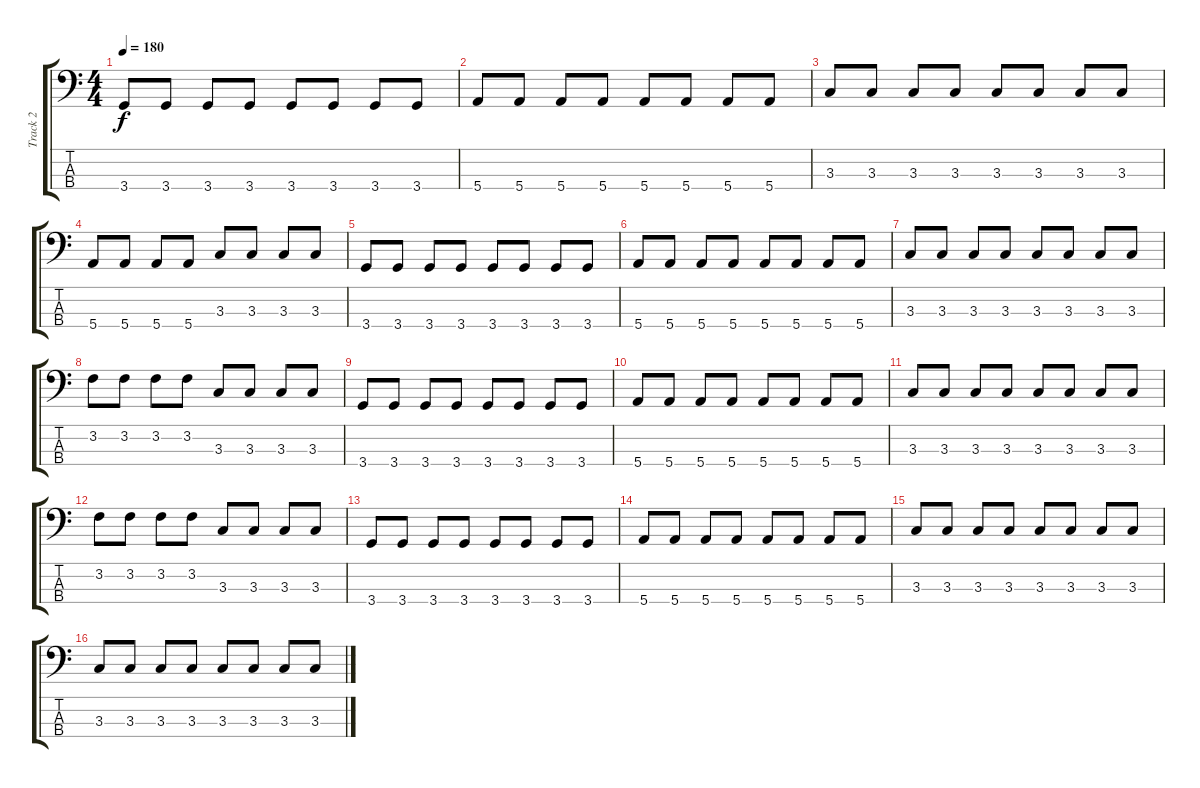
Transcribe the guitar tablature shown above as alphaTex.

\track ("Track 2" "Track 2") {instrument electricbasspick}
\staff {score tabs}
\tuning (G2 D2 A1 E1) {hide}
\ts (4 4)
\tempo 180
\clef f4
\ks c
3.4.8{dy f} 3.4.8 3.4.8 3.4.8 3.4.8 3.4.8 3.4.8 3.4.8 |
5.4.8 5.4.8 5.4.8 5.4.8 5.4.8 5.4.8 5.4.8 5.4.8 |
3.3.8 3.3.8 3.3.8 3.3.8 3.3.8 3.3.8 3.3.8 3.3.8 |
5.4.8 5.4.8 5.4.8 5.4.8 3.3.8 3.3.8 3.3.8 3.3.8 |
3.4.8 3.4.8 3.4.8 3.4.8 3.4.8 3.4.8 3.4.8 3.4.8 |
5.4.8 5.4.8 5.4.8 5.4.8 5.4.8 5.4.8 5.4.8 5.4.8 |
3.3.8 3.3.8 3.3.8 3.3.8 3.3.8 3.3.8 3.3.8 3.3.8 |
3.2.8 3.2.8 3.2.8 3.2.8 3.3.8 3.3.8 3.3.8 3.3.8 |
3.4.8 3.4.8 3.4.8 3.4.8 3.4.8 3.4.8 3.4.8 3.4.8 |
5.4.8 5.4.8 5.4.8 5.4.8 5.4.8 5.4.8 5.4.8 5.4.8 |
3.3.8 3.3.8 3.3.8 3.3.8 3.3.8 3.3.8 3.3.8 3.3.8 |
3.2.8 3.2.8 3.2.8 3.2.8 3.3.8 3.3.8 3.3.8 3.3.8 |
3.4.8 3.4.8 3.4.8 3.4.8 3.4.8 3.4.8 3.4.8 3.4.8 |
5.4.8 5.4.8 5.4.8 5.4.8 5.4.8 5.4.8 5.4.8 5.4.8 |
3.3.8 3.3.8 3.3.8 3.3.8 3.3.8 3.3.8 3.3.8 3.3.8 |
3.3.8 3.3.8 3.3.8 3.3.8 3.3.8 3.3.8 3.3.8 3.3.8
